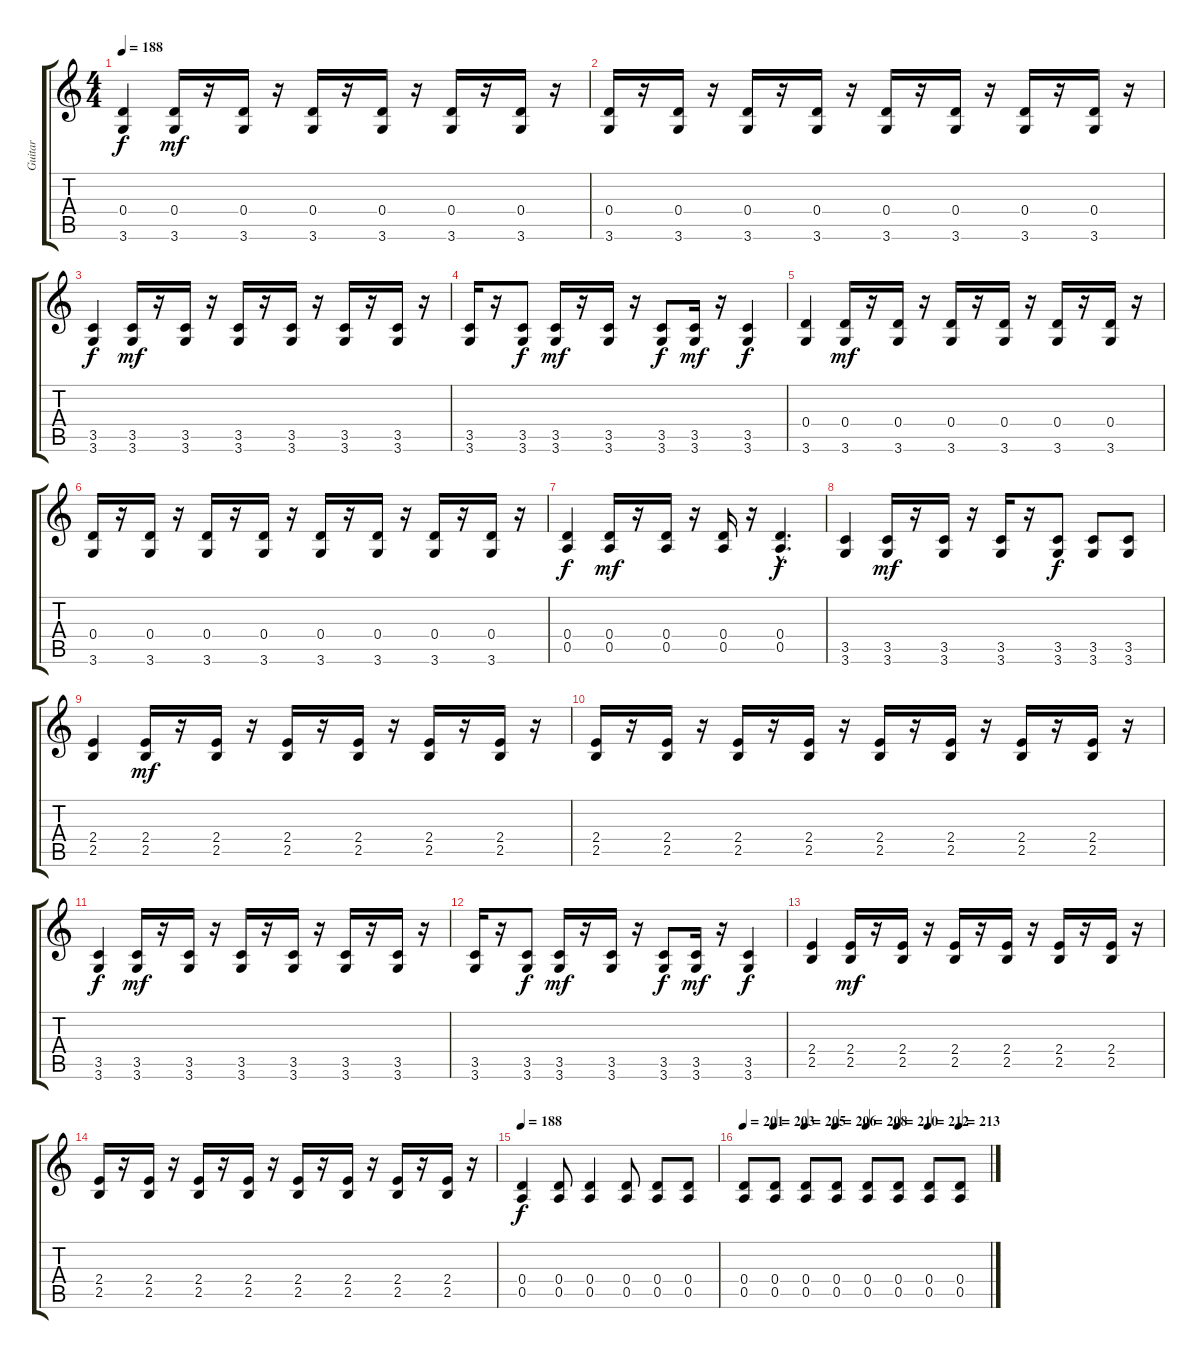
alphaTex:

\track ("Guitar" "Guitar") {instrument distortionguitar}
\staff {score tabs}
\tuning (E4 B3 G3 D3 A2 E2) {hide}
\ts (4 4)
\tempo 188
\clef g2
\ks c
(0.4 3.6).4{dy f instrument distortionguitar} (0.4 3.6).16{dy mf} r.16 (0.4 3.6).16 r.16 (0.4 3.6).16 r.16 (0.4 3.6).16 r.16 (0.4 3.6).16 r.16 (0.4 3.6).16 r.16 |
(0.4 3.6).16 r.16 (0.4 3.6).16 r.16 (0.4 3.6).16 r.16 (0.4 3.6).16 r.16 (0.4 3.6).16 r.16 (0.4 3.6).16 r.16 (0.4 3.6).16 r.16 (0.4 3.6).16 r.16 |
(3.5 3.6).4{dy f} (3.5 3.6).16{dy mf} r.16 (3.5 3.6).16 r.16 (3.5 3.6).16 r.16 (3.5 3.6).16 r.16 (3.5 3.6).16 r.16 (3.5 3.6).16 r.16 |
(3.5 3.6).16 r.16 (3.5 3.6).8{dy f} (3.5 3.6).16{dy mf} r.16 (3.5 3.6).16 r.16 (3.5 3.6).8{dy f} (3.5 3.6).16{dy mf} r.16 (3.5 3.6).4{dy f} |
(0.4 3.6).4 (0.4 3.6).16{dy mf} r.16 (0.4 3.6).16 r.16 (0.4 3.6).16 r.16 (0.4 3.6).16 r.16 (0.4 3.6).16 r.16 (0.4 3.6).16 r.16 |
(0.4 3.6).16 r.16 (0.4 3.6).16 r.16 (0.4 3.6).16 r.16 (0.4 3.6).16 r.16 (0.4 3.6).16 r.16 (0.4 3.6).16 r.16 (0.4 3.6).16 r.16 (0.4 3.6).16 r.16 |
(0.4 0.5).4{dy f} (0.4 0.5).16{dy mf} r.16 (0.4 0.5).16 r.16 (0.4 0.5).16 r.16 (0.4{hac} 0.5{hac}).4{d dy f} |
(3.5 3.6).4 (3.5 3.6).16{dy mf} r.16 (3.5 3.6).16 r.16 (3.5 3.6).16 r.16 (3.5 3.6).8{dy f} (3.5 3.6).8 (3.5 3.6).8 |
(2.4 2.5).4 (2.4 2.5).16{dy mf} r.16 (2.4 2.5).16 r.16 (2.4 2.5).16 r.16 (2.4 2.5).16 r.16 (2.4 2.5).16 r.16 (2.4 2.5).16 r.16 |
(2.4 2.5).16 r.16 (2.4 2.5).16 r.16 (2.4 2.5).16 r.16 (2.4 2.5).16 r.16 (2.4 2.5).16 r.16 (2.4 2.5).16 r.16 (2.4 2.5).16 r.16 (2.4 2.5).16 r.16 |
(3.5 3.6).4{dy f} (3.5 3.6).16{dy mf} r.16 (3.5 3.6).16 r.16 (3.5 3.6).16 r.16 (3.5 3.6).16 r.16 (3.5 3.6).16 r.16 (3.5 3.6).16 r.16 |
(3.5 3.6).16 r.16 (3.5 3.6).8{dy f} (3.5 3.6).16{dy mf} r.16 (3.5 3.6).16 r.16 (3.5 3.6).8{dy f} (3.5 3.6).16{dy mf} r.16 (3.5 3.6).4{dy f} |
(2.4 2.5).4 (2.4 2.5).16{dy mf} r.16 (2.4 2.5).16 r.16 (2.4 2.5).16 r.16 (2.4 2.5).16 r.16 (2.4 2.5).16 r.16 (2.4 2.5).16 r.16 |
(2.4 2.5).16 r.16 (2.4 2.5).16 r.16 (2.4 2.5).16 r.16 (2.4 2.5).16 r.16 (2.4 2.5).16 r.16 (2.4 2.5).16 r.16 (2.4 2.5).16 r.16 (2.4 2.5).16 r.16 |
\tempo 188
(0.4 0.5).4{dy f} (0.4 0.5).8 (0.4 0.5).4 (0.4 0.5).8 (0.4 0.5).8 (0.4 0.5).8 |
\tempo 201
\tempo (203 0.125)
\tempo (205 0.25)
\tempo (206 0.375)
\tempo (208 0.5)
\tempo (210 0.625)
\tempo (212 0.75)
\tempo (213 0.875)
(0.4 0.5).8 (0.4 0.5).8 (0.4 0.5).8 (0.4 0.5).8 (0.4 0.5).8 (0.4 0.5).8 (0.4 0.5).8 (0.4 0.5).8
